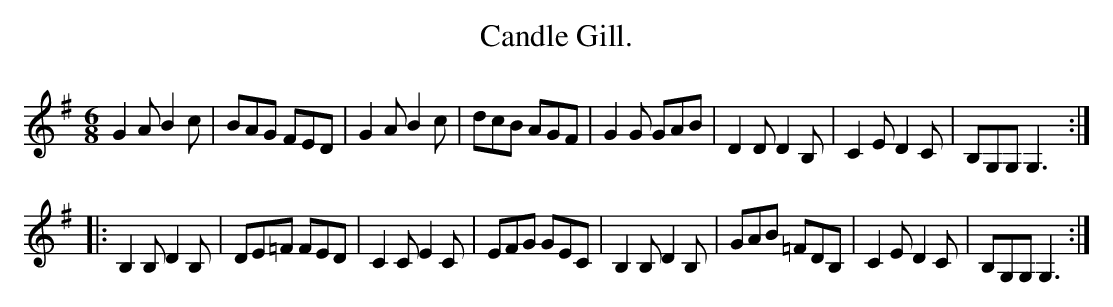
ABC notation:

X:1
T:Candle Gill.
M:6/8
L:1/8
K:G
G2AB2c | BAG FED | G2AB2c | dcB AGF | G2G GAB | D2DD2B, | C2ED2C | B,G,G,G,3 :|
|: B,2B,D2B, | DE=F FED | C2CE2C | EFG GEC | B,2B,D2B, | GAB =FDB, | C2ED2C | B,G,G,G,3 :|]
